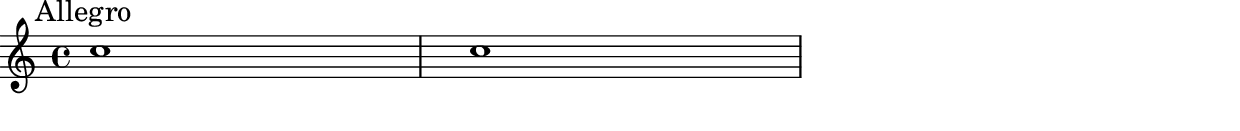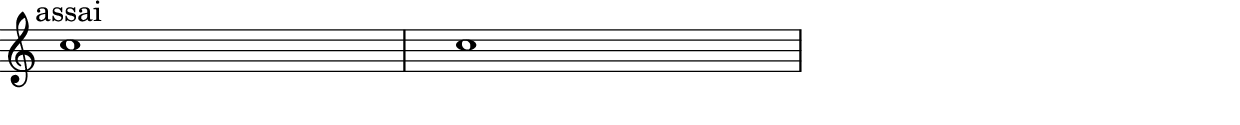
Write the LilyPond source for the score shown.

%% Generated by lilypond-book
%% Options: [exampleindent=10.16\mm,fragment,indent=0\mm,line-width=160\mm,paper-height=845.047\pt,paper-width=597.508\pt,papersize='(cons (* 597.508 pt) (* 845.047 pt)),quote,relative=2]
\include "lilypond-book-preamble.ly"


% ****************************************************************
% Start cut-&-pastable-section
% ****************************************************************

#(ly:set-option 'eps-box-padding 3.000000)



\paper {
  #(set-paper-size '(cons (* 597.508 pt) (* 845.047 pt)))
  indent = 0\mm
  line-width = 160\mm
  % offset the left padding, also add 1mm as lilypond creates cropped
  % images with a little space on the right
  line-width = #(- line-width (* mm  3.000000) (* mm 1))
  line-width = 160\mm - 2.0 * 10.16\mm
  % offset the left padding, also add 1mm as lilypond creates cropped
  % images with a little space on the right
  line-width = #(- line-width (* mm  3.000000) (* mm 1))
}

\layout {
  
}


\relative c''
{


% ****************************************************************
% ly snippet contents follows:
% ****************************************************************
\sourcefileline 294
\mark "Allegro"
c1 c
\mark "assai" \break
c  c


% ****************************************************************
% end ly snippet
% ****************************************************************
}
